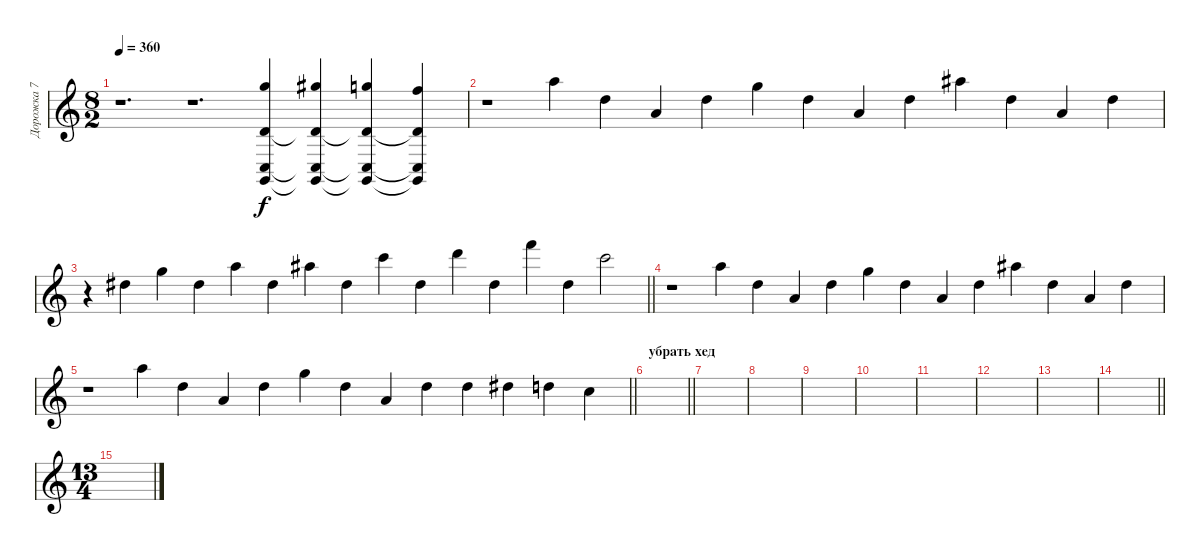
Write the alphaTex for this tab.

\track ("Дорожка 7" "Дорожка 7") {instrument synthstrings1}
\staff {score}
\tuning (D4 A3 F3 C3 G2 D2) {hide}
\ts (8 2)
\tempo 360
\clef g2
\ks c
r.1{d dy f} r.1{d} (17.1 9.3{t} 0.4{t} 0.5{t}).4 (18.1 9.3{t} 0.4{t} 0.5{t}).4 (17.1 9.3{t} 0.4{t} 0.5{t}).4 (15.1 9.3{t} 0.4{t} 0.5{t}).4 |
r.1 19.1.4 17.2.4 16.3.4 17.2.4 17.1.4 17.2.4 16.3.4 17.2.4 20.1.4 17.2.4 16.3.4 17.2.4 |
\barLineRight lightlight
r.4 13.1.4 17.1.4 18.2.4 24.2.4 18.2.4 29.3.4 18.2.4 27.2.4 18.2.4 29.2.4 13.1.4 27.1.4 13.1.4 22.1.2 |
r.1 19.1.4 17.2.4 16.3.4 17.2.4 17.1.4 17.2.4 16.3.4 17.2.4 20.1.4 17.2.4 16.3.4 17.2.4 |
\barLineRight lightlight
r.1 19.1.4 17.2.4 16.3.4 17.2.4 17.1.4 17.2.4 16.3.4 17.2.4 17.2.4 18.2.4 17.2.4 19.3.4 |
\section ("" "убрать хед")
\barLineRight lightlight
|
\section ("" "")
|
|
|
|
|
|
|
\barLineRight lightlight
|
\ts (13 4)
